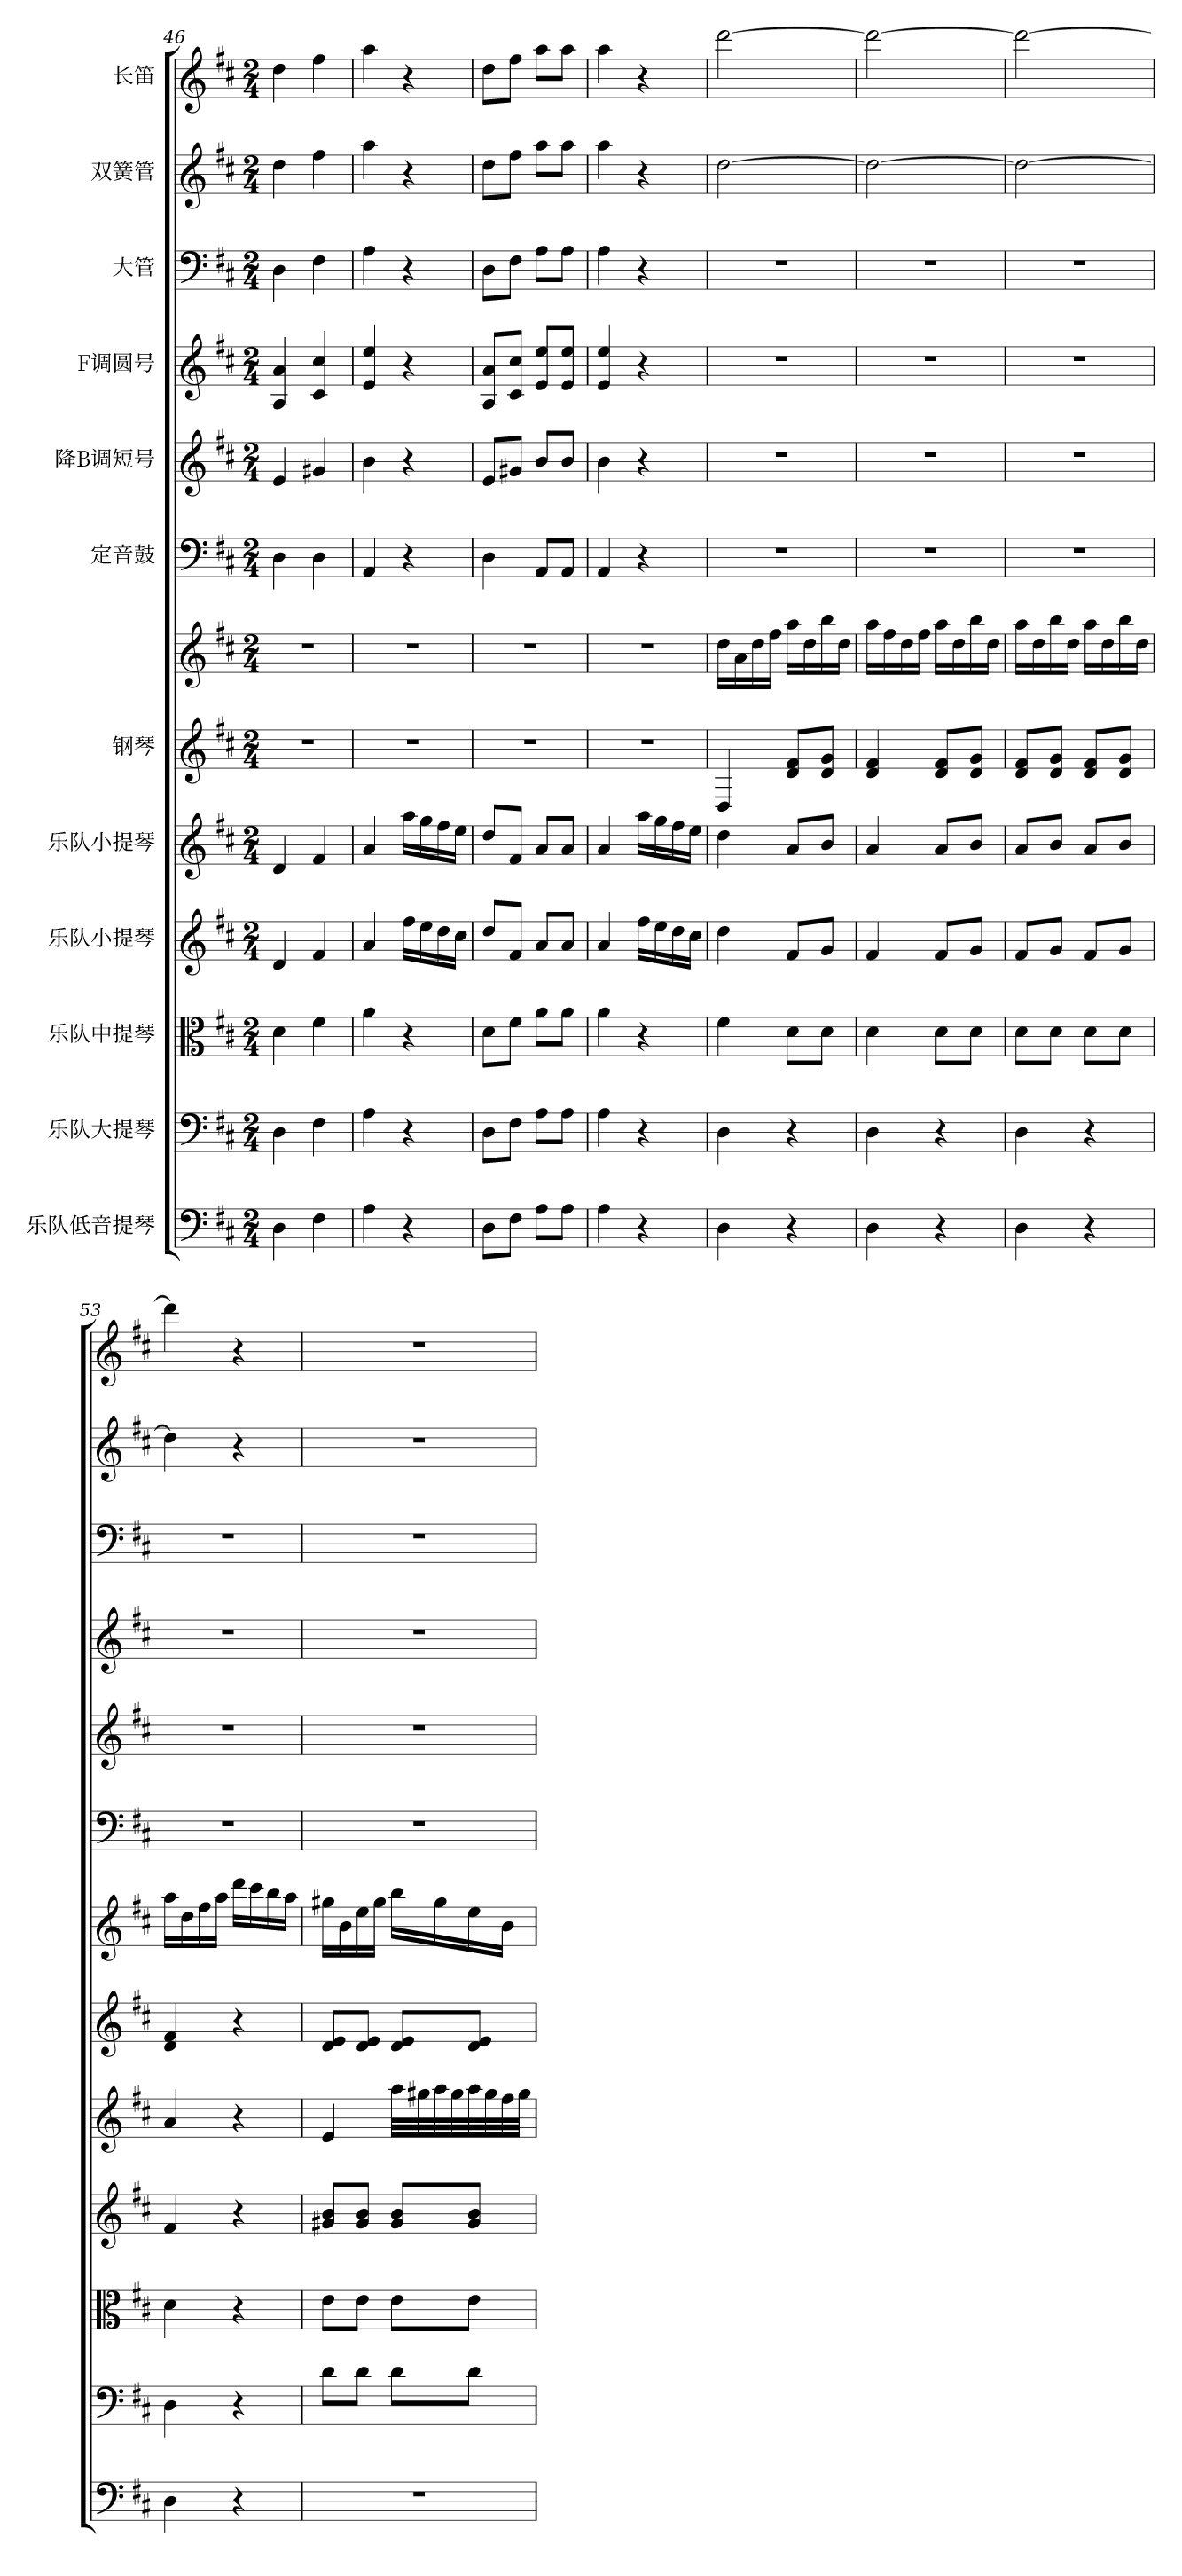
**kern	**kern	**kern	**kern	**kern	**kern	**kern	**kern	**kern	**kern	**kern	**kern	**kern
*part12	*part11	*part10	*part9	*part8	*part7	*part7	*part6	*part5	*part4	*part3	*part2	*part1
*staff13	*staff12	*staff11	*staff10	*staff9	*staff8	*staff7	*staff6	*staff5	*staff4	*staff3	*staff2	*staff1
*I"乐队低音提琴	*I"乐队大提琴	*I"乐队中提琴	*I"乐队小提琴	*I"乐队小提琴	*I"钢琴	*	*I"定音鼓	*I"降B调短号	*I"F调圆号	*I"大管	*I"双簧管	*I"长笛
*clefF4	*clefF4	*clefC3	*clefG2	*clefG2	*clefG2	*clefG2	*clefF4	*clefG2	*clefG2	*clefF4	*clefG2	*clefG2
*ITrd7c12	*	*	*	*	*	*	*	*ITrd1c2	*ITrd4c7	*	*	*
*k[f#c#]	*k[f#c#]	*k[f#c#]	*k[f#c#]	*k[f#c#]	*k[f#c#]	*k[f#c#]	*k[f#c#]	*k[]	*k[f#]	*k[f#c#]	*k[f#c#]	*k[f#c#]
*M2/4	*M2/4	*M2/4	*M2/4	*M2/4	*M2/4	*M2/4	*M2/4	*M2/4	*M2/4	*M2/4	*M2/4	*M2/4
=46	=46	=46	=46	=46	=46	=46	=46	=46	=46	=46	=46	=46
4DD\	4D\	4d\	4d/	4d/	2r	2r	4D\	4d/	4D/ 4d/	4D\	4dd\	4dd\
4FF#\	4F#\	4f#\	4f#/	4f#/	.	.	4D\	4f#X/	4F#/ 4f#/	4F#\	4ff#\	4ff#\
=47	=47	=47	=47	=47	=47	=47	=47	=47	=47	=47	=47	=47
4AA\	4A\	4a\	4a/	4a/	2r	2r	4AA/	4a\	4A/ 4a/	4A\	4aa\	4aa\
4r	4r	4r	16ff#\LL	16aa\LL	.	.	4r	4r	4r	4r	4r	4r
.	.	.	16ee\	16gg\	.	.	.	.	.	.	.	.
.	.	.	16dd\	16ff#\	.	.	.	.	.	.	.	.
.	.	.	16cc#\JJ	16ee\JJ	.	.	.	.	.	.	.	.
=48	=48	=48	=48	=48	=48	=48	=48	=48	=48	=48	=48	=48
8DD\L	8D\L	8d\L	8dd/L	8dd/L	2r	2r	4D\	8d/L	8D/ 8d/L	8D\L	8dd\L	8dd\L
8FF#\J	8F#\J	8f#\J	8f#/J	8f#/J	.	.	.	8f#X/J	8F#/ 8f#/J	8F#\J	8ff#\J	8ff#\J
8AA\L	8A\L	8a\L	8a/L	8a/L	.	.	8AA/L	8a/L	8A/ 8a/L	8A\L	8aa\L	8aa\L
8AA\J	8A\J	8a\J	8a/J	8a/J	.	.	8AA/J	8a/J	8A/ 8a/J	8A\J	8aa\J	8aa\J
=49	=49	=49	=49	=49	=49	=49	=49	=49	=49	=49	=49	=49
4AA\	4A\	4a\	4a/	4a/	2r	2r	4AA/	4a\	4A/ 4a/	4A\	4aa\	4aa\
4r	4r	4r	16ff#\LL	16aa\LL	.	.	4r	4r	4r	4r	4r	4r
.	.	.	16ee\	16gg\	.	.	.	.	.	.	.	.
.	.	.	16dd\	16ff#\	.	.	.	.	.	.	.	.
.	.	.	16cc#\JJ	16ee\JJ	.	.	.	.	.	.	.	.
=50	=50	=50	=50	=50	=50	=50	=50	=50	=50	=50	=50	=50
4DD\	4D\	4f#\	4dd\	4dd\	4D/	16dd\LL	2r	2r	2r	2r	[2dd\	[2ddd\
.	.	.	.	.	.	16a\	.	.	.	.	.	.
.	.	.	.	.	.	16dd\	.	.	.	.	.	.
.	.	.	.	.	.	16ff#\JJ	.	.	.	.	.	.
4r	4r	8d\L	8f#/L	8a/L	8d/ 8f#/L	16aa\LL	.	.	.	.	.	.
.	.	.	.	.	.	16dd\	.	.	.	.	.	.
.	.	8d\J	8g/J	8b/J	8d/ 8g/J	16bb\	.	.	.	.	.	.
.	.	.	.	.	.	16dd\JJ	.	.	.	.	.	.
!!LO:PB:g=z
=51	=51	=51	=51	=51	=51	=51	=51	=51	=51	=51	=51	=51
4DD\	4D\	4d\	4f#/	4a/	4d/ 4f#/	16aa\LL	2r	2r	2r	2r	2dd\_	2ddd\_
.	.	.	.	.	.	16ff#\	.	.	.	.	.	.
.	.	.	.	.	.	16dd\	.	.	.	.	.	.
.	.	.	.	.	.	16ff#\JJ	.	.	.	.	.	.
4r	4r	8d\L	8f#/L	8a/L	8d/ 8f#/L	16aa\LL	.	.	.	.	.	.
.	.	.	.	.	.	16dd\	.	.	.	.	.	.
.	.	8d\J	8g/J	8b/J	8d/ 8g/J	16bb\	.	.	.	.	.	.
.	.	.	.	.	.	16dd\JJ	.	.	.	.	.	.
=52	=52	=52	=52	=52	=52	=52	=52	=52	=52	=52	=52	=52
4DD\	4D\	8d\L	8f#/L	8a/L	8d/ 8f#/L	16aa\LL	2r	2r	2r	2r	2dd\_	2ddd\_
.	.	.	.	.	.	16dd\	.	.	.	.	.	.
.	.	8d\J	8g/J	8b/J	8d/ 8g/J	16bb\	.	.	.	.	.	.
.	.	.	.	.	.	16dd\JJ	.	.	.	.	.	.
4r	4r	8d\L	8f#/L	8a/L	8d/ 8f#/L	16aa\LL	.	.	.	.	.	.
.	.	.	.	.	.	16dd\	.	.	.	.	.	.
.	.	8d\J	8g/J	8b/J	8d/ 8g/J	16bb\	.	.	.	.	.	.
.	.	.	.	.	.	16dd\JJ	.	.	.	.	.	.
=53	=53	=53	=53	=53	=53	=53	=53	=53	=53	=53	=53	=53
4DD\	4D\	4d\	4f#/	4a/	4d/ 4f#/	16aa\LL	2r	2r	2r	2r	4dd\]	4ddd\]
.	.	.	.	.	.	16dd\	.	.	.	.	.	.
.	.	.	.	.	.	16ff#\	.	.	.	.	.	.
.	.	.	.	.	.	16aa\JJ	.	.	.	.	.	.
4r	4r	4r	4r	4r	4r	16ddd\LL	.	.	.	.	4r	4r
.	.	.	.	.	.	16ccc#\	.	.	.	.	.	.
.	.	.	.	.	.	16bb\	.	.	.	.	.	.
.	.	.	.	.	.	16aa\JJ	.	.	.	.	.	.
=54	=54	=54	=54	=54	=54	=54	=54	=54	=54	=54	=54	=54
2r	8d\L	8e\L	8g#X/ 8b/L	4e/	8d/ 8e/L	16gg#X\LL	2r	2r	2r	2r	2r	2r
.	.	.	.	.	.	16b\	.	.	.	.	.	.
.	8d\J	8e\J	8g#/ 8b/J	.	8d/ 8e/J	16ee\	.	.	.	.	.	.
.	.	.	.	.	.	16gg#\JJ	.	.	.	.	.	.
.	8d\L	8e\L	8g#/ 8b/L	32aa\LLL	8d/ 8e/L	16bb\LL	.	.	.	.	.	.
.	.	.	.	32gg#X\	.	.	.	.	.	.	.	.
.	.	.	.	32aa\	.	16gg#\	.	.	.	.	.	.
.	.	.	.	32gg#\	.	.	.	.	.	.	.	.
.	8d\J	8e\J	8g#/ 8b/J	32aa\	8d/ 8e/J	16ee\	.	.	.	.	.	.
.	.	.	.	32gg#\	.	.	.	.	.	.	.	.
.	.	.	.	32ff#\	.	16b\JJ	.	.	.	.	.	.
.	.	.	.	32gg#\JJJ	.	.	.	.	.	.	.	.
=	=	=	=	=	=	=	=	=	=	=	=	=
*-	*-	*-	*-	*-	*-	*-	*-	*-	*-	*-	*-	*-
